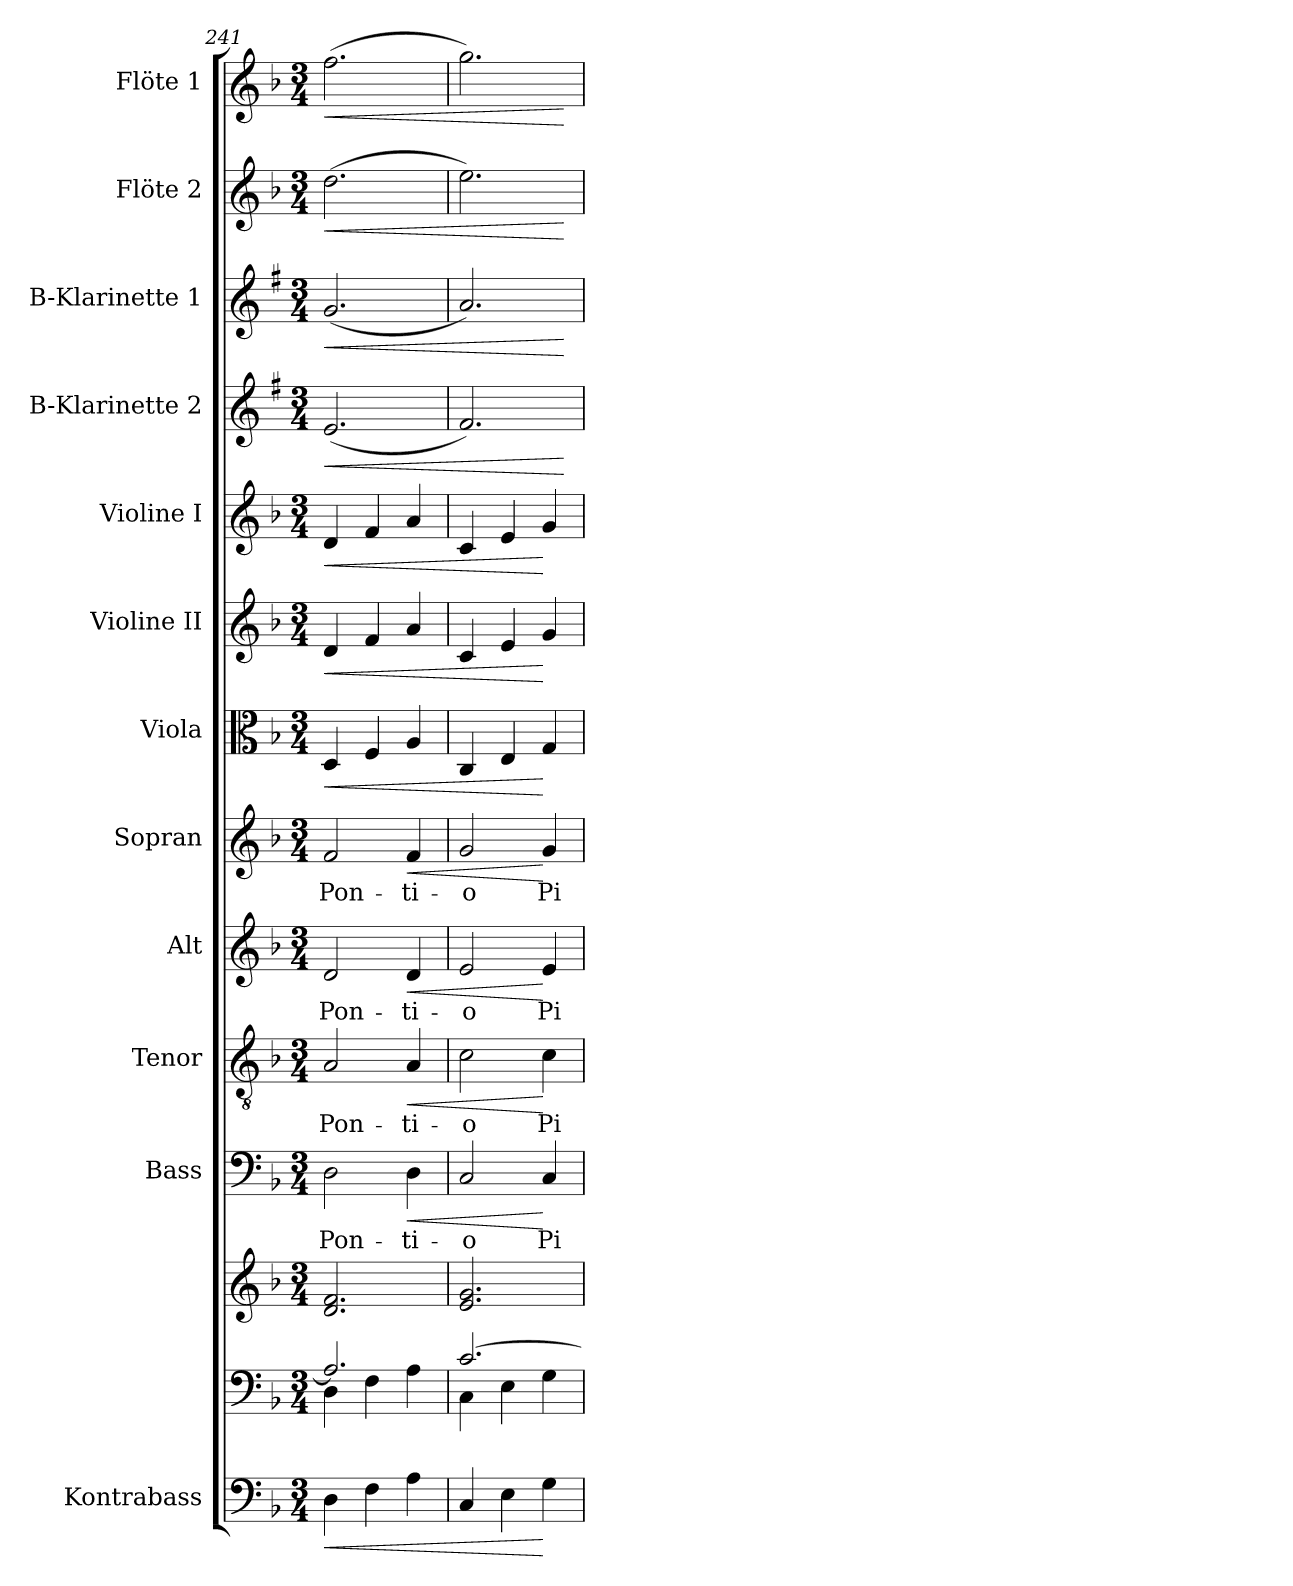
**kern	**dynam	**kern	**kern	**kern	**text	**dynam	**kern	**text	**dynam	**kern	**text	**dynam	**kern	**text	**dynam	**kern	**dynam	**kern	**dynam	**kern	**dynam	**kern	**dynam	**kern	**dynam	**kern	**dynam	**kern	**dynam
*part13	*part13	*part12	*part12	*part11	*part11	*part11	*part10	*part10	*part10	*part9	*part9	*part9	*part8	*part8	*part8	*part7	*part7	*part6	*part6	*part5	*part5	*part4	*part4	*part3	*part3	*part2	*part2	*part1	*part1
*staff14	*staff14	*staff13	*staff12	*staff11	*staff11	*staff11	*staff10	*staff10	*staff10	*staff9	*staff9	*staff9	*staff8	*staff8	*staff8	*staff7	*staff7	*staff6	*staff6	*staff5	*staff5	*staff4	*staff4	*staff3	*staff3	*staff2	*staff2	*staff1	*staff1
*I"Kontrabass	*	*	*	*I"Bass	*	*	*I"Tenor	*	*	*I"Alt	*	*	*I"Sopran	*	*	*I"Viola	*	*I"Violine II	*	*I"Violine I	*	*I"B-Klarinette 2	*	*I"B-Klarinette 1	*	*I"Flöte 2	*	*I"Flöte 1	*
*I'Kb.	*	*	*	*I'B.	*	*	*I'T.	*	*	*I'A.	*	*	*I'S.	*	*	*I'Vla.	*	*I'Vl. II	*	*I'Vl. I	*	*I'B Kl. 2	*	*I'B Kl. 1	*	*I'Fl. 2	*	*I'Fl. 1	*
*clefF4	*	*clefF4	*clefG2	*clefF4	*	*	*clefGv2	*	*	*clefG2	*	*	*clefG2	*	*	*clefC3	*	*clefG2	*	*clefG2	*	*clefG2	*	*clefG2	*	*clefG2	*	*clefG2	*
*ITrd7c12	*	*	*	*	*	*	*	*	*	*	*	*	*	*	*	*	*	*	*	*	*	*ITrd1c2	*	*ITrd1c2	*	*	*	*	*
*k[b-]	*	*k[b-]	*k[b-]	*k[b-]	*	*	*k[b-]	*	*	*k[b-]	*	*	*k[b-]	*	*	*k[b-]	*	*k[b-]	*	*k[b-]	*	*k[b-]	*	*k[b-]	*	*k[b-]	*	*k[b-]	*
*F:	*	*F:	*F:	*F:	*	*	*F:	*	*	*F:	*	*	*F:	*	*	*F:	*	*F:	*	*F:	*	*F:	*	*F:	*	*F:	*	*F:	*
*M3/4	*	*M3/4	*M3/4	*M3/4	*	*	*M3/4	*	*	*M3/4	*	*	*M3/4	*	*	*M3/4	*	*M3/4	*	*M3/4	*	*M3/4	*	*M3/4	*	*M3/4	*	*M3/4	*
=241	=241	=241	=241	=241	=241	=241	=241	=241	=241	=241	=241	=241	=241	=241	=241	=241	=241	=241	=241	=241	=241	=241	=241	=241	=241	=241	=241	=241	=241
!	!LO:HP:b	!	!	!	!LO:LY:b	!	!	!LO:LY:b	!	!	!LO:LY:b	!	!	!LO:LY:b	!	!	!LO:HP:b	!	!LO:HP:b	!	!LO:HP:b	!	!LO:HP:b	!	!LO:HP:b	!	!LO:HP:b	!	!LO:HP:b
*	*	*^	*	*	*	*	*	*	*	*	*	*	*	*	*	*	*	*	*	*	*	*	*	*	*	*	*	*	*
4DD\	<	2.A/]	4D\	2.d/ 2.f/	2D\	Pon-	.	2A/	Pon-	.	2d/	Pon-	.	2f/	Pon-	.	4D/	<	4d/	<	4d/	<	(<2.d/	<	(<2.f/	<	(>2.dd\	<	(>2.ff\	<
4FF\	.	.	4F\	.	.	.	.	.	.	.	.	.	.	.	.	.	4F/	.	4f/	.	4f/	.	.	.	.	.	.	.	.	.
!	!	!	!	!	!	!LO:LY:b	!LO:HP:b	!	!LO:LY:b	!LO:HP:b	!	!LO:LY:b	!LO:HP:b	!	!LO:LY:b	!LO:HP:b	!	!	!	!	!	!	!	!	!	!	!	!	!	!
4AA\	.	.	4A\	.	4D\	-ti-	<	4A/	-ti-	<	4d/	-ti-	<	4f/	-ti-	<	4A/	.	4a/	.	4a/	.	.	.	.	.	.	.	.	.
=242	=242	=242	=242	=242	=242	=242	=242	=242	=242	=242	=242	=242	=242	=242	=242	=242	=242	=242	=242	=242	=242	=242	=242	=242	=242	=242	=242	=242	=242	=242
!	!	!	!	!	!	!LO:LY:b	!	!	!LO:LY:b	!	!	!LO:LY:b	!	!	!LO:LY:b	!	!	!	!	!	!	!	!	!	!	!	!	!	!	!
4CC/	.	[>2.c/	4C\	2.e/ 2.g/	2C/	-o	.	2c\	-o	.	2e/	-o	.	2g/	-o	.	4C/	.	4c/	.	4c/	.	2.e/)	.	2.g/)	.	2.ee\)	.	2.gg\)	.
4EE\	.	.	4E\	.	.	.	.	.	.	.	.	.	.	.	.	.	4E/	.	4e/	.	4e/	.	.	.	.	.	.	.	.	.
!	!	!	!	!	!	!LO:LY:b	!	!	!LO:LY:b	!	!	!LO:LY:b	!	!	!LO:LY:b	!	!	!	!	!	!	!	!	!	!	!	!	!	!	!
4GG\	[	.	4G\	.	4C/	Pi-	[	4c\	Pi-	[	4e/	Pi-	[	4g/	Pi-	[	4G/	[	4g/	[	4g/	[	.	.	.	.	.	.	.	.
*	*	*v	*v	*	*	*	*	*	*	*	*	*	*	*	*	*	*	*	*	*	*	*	*	*	*	*	*	*	*	*
.	.	.	.	.	.	.	.	.	.	.	.	.	.	.	.	.	.	.	.	.	.	.	[	.	[	.	[	.	[
=	=	=	=	=	=	=	=	=	=	=	=	=	=	=	=	=	=	=	=	=	=	=	=	=	=	=	=	=	=
*-	*-	*-	*-	*-	*-	*-	*-	*-	*-	*-	*-	*-	*-	*-	*-	*-	*-	*-	*-	*-	*-	*-	*-	*-	*-	*-	*-	*-	*-
